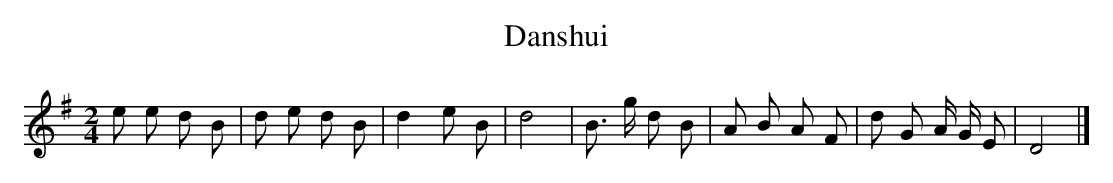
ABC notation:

X:1
T: Danshui
L: 1/8
M: 2/4
K: G
e e d B [I:setbarnb 1]|
d e d B |
d2e B |
d4 |
B> g d B |
A B A F |
d G A/ G/ E |
D4 |]
